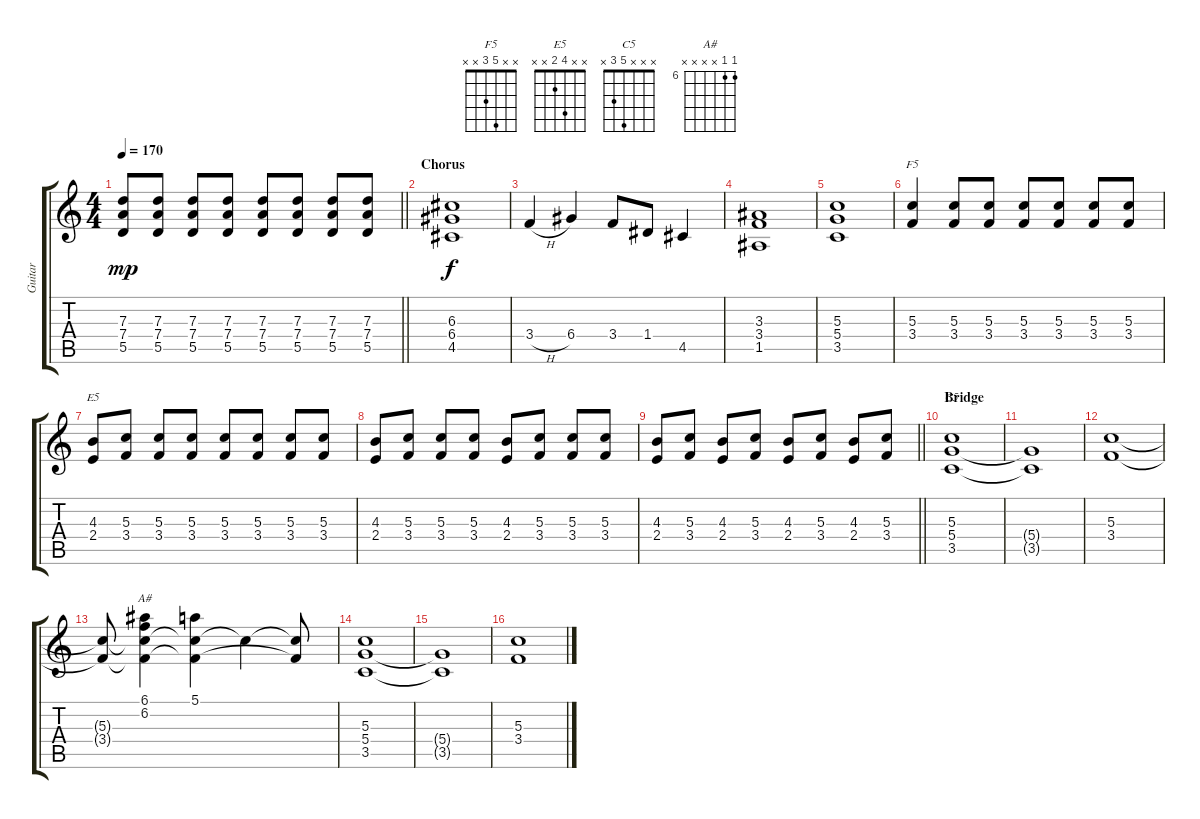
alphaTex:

\track ("Guitar" "Guitar") {instrument distortionguitar}
\staff {score tabs}
\tuning (E4 B3 G3 D3 A2 E2) {hide}
\chord ("F5" x x 5 3 x x)
\chord ("E5" x x 4 2 x x)
\chord ("C5" x x x 5 3 x)
\chord ("A#" 6 6 x x x x) {firstfret 6}
\ts (4 4)
\tempo 170
\clef g2
\barLineRight lightlight
\ks c
(7.3 7.4 5.5).8{dy mp} (7.3 7.4 5.5).8 (7.3 7.4 5.5).8 (7.3 7.4 5.5).8 (7.3 7.4 5.5).8 (7.3 7.4 5.5).8 (7.3 7.4 5.5).8 (7.3 7.4 5.5).8 |
\section ("" "Chorus")
(6.3 6.4 4.5).1{dy f} |
3.4{h}.4 6.4.4 3.4.8 1.4.8 4.5.4 |
(3.3 3.4 1.5).1 |
(5.3 5.4 3.5).1 |
(5.3 3.4).4{ch "F5"} (5.3 3.4).8 (5.3 3.4).8 (5.3 3.4).8 (5.3 3.4).8 (5.3 3.4).8 (5.3 3.4).8 |
(4.3 2.4).8{ch "E5"} (5.3 3.4).8 (5.3 3.4).8 (5.3 3.4).8 (5.3 3.4).8 (5.3 3.4).8 (5.3 3.4).8 (5.3 3.4).8 |
(4.3 2.4).8 (5.3 3.4).8 (5.3 3.4).8 (5.3 3.4).8 (4.3 2.4).8 (5.3 3.4).8 (5.3 3.4).8 (5.3 3.4).8 |
\barLineRight lightlight
(4.3 2.4).8 (5.3 3.4).8 (4.3 2.4).8 (5.3 3.4).8 (4.3 2.4).8 (5.3 3.4).8 (4.3 2.4).8 (5.3 3.4).8 |
\section ("" "Bridge")
(5.3 5.4 3.5).1{ch "C5"} |
(5.4{t} 3.5{t}).1 |
(5.3 3.4).1 |
(5.3{t} 3.4{t}).8 (6.1 6.2 5.3{t} 3.4{t}).4{ch "A#"} (5.1 5.3{t} 3.4{t}).4 5.3{t}.4 (5.3{t} 3.4{t}).8 |
(5.3 5.4 3.5).1 |
(5.4{t} 3.5{t}).1 |
(5.3 3.4).1
